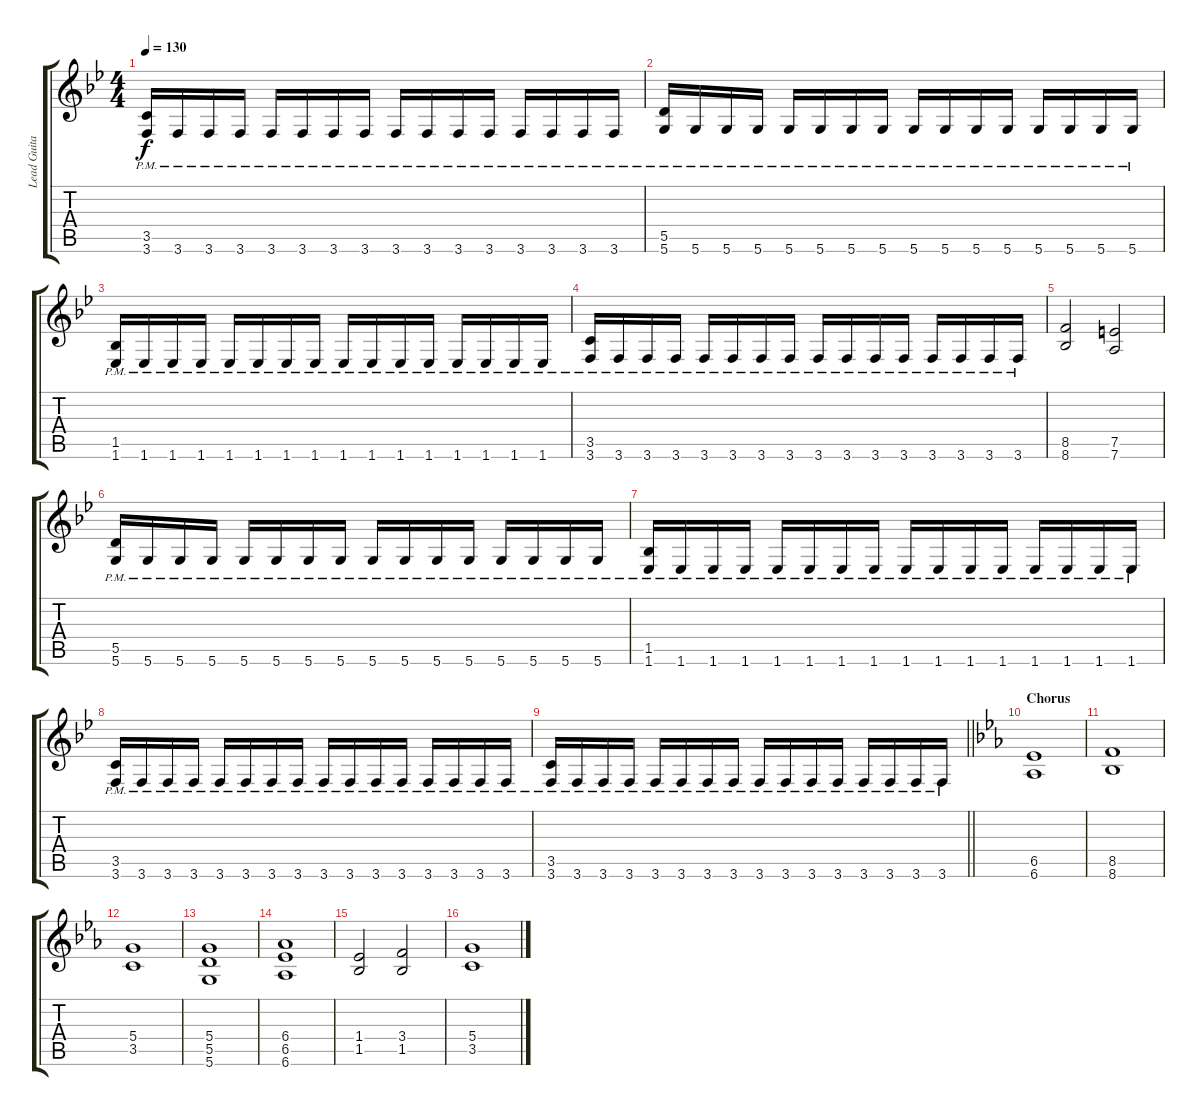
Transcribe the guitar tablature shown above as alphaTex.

\track ("Lead Guitar" "Lead Guita") {instrument distortionguitar}
\staff {score tabs}
\tuning (E4 B3 G3 D3 A2 D2) {hide}
\ts (4 4)
\tempo 130
\clef g2
\ks gminor
(3.5{pm} 3.6{pm}).16{dy f} 3.6{pm}.16 3.6{pm}.16 3.6{pm}.16 3.6{pm}.16 3.6{pm}.16 3.6{pm}.16 3.6{pm}.16 3.6{pm}.16 3.6{pm}.16 3.6{pm}.16 3.6{pm}.16 3.6{pm}.16 3.6{pm}.16 3.6{pm}.16 3.6{pm}.16 |
(5.5{pm} 5.6{pm}).16 5.6{pm}.16 5.6{pm}.16 5.6{pm}.16 5.6{pm}.16 5.6{pm}.16 5.6{pm}.16 5.6{pm}.16 5.6{pm}.16 5.6{pm}.16 5.6{pm}.16 5.6{pm}.16 5.6{pm}.16 5.6{pm}.16 5.6{pm}.16 5.6{pm}.16 |
(1.5{pm} 1.6{pm}).16 1.6{pm}.16 1.6{pm}.16 1.6{pm}.16 1.6{pm}.16 1.6{pm}.16 1.6{pm}.16 1.6{pm}.16 1.6{pm}.16 1.6{pm}.16 1.6{pm}.16 1.6{pm}.16 1.6{pm}.16 1.6{pm}.16 1.6{pm}.16 1.6{pm}.16 |
(3.5{pm} 3.6{pm}).16 3.6{pm}.16 3.6{pm}.16 3.6{pm}.16 3.6{pm}.16 3.6{pm}.16 3.6{pm}.16 3.6{pm}.16 3.6{pm}.16 3.6{pm}.16 3.6{pm}.16 3.6{pm}.16 3.6{pm}.16 3.6{pm}.16 3.6{pm}.16 3.6{pm}.16 |
(8.5 8.6).2 (7.5 7.6).2 |
(5.5{pm} 5.6{pm}).16 5.6{pm}.16 5.6{pm}.16 5.6{pm}.16 5.6{pm}.16 5.6{pm}.16 5.6{pm}.16 5.6{pm}.16 5.6{pm}.16 5.6{pm}.16 5.6{pm}.16 5.6{pm}.16 5.6{pm}.16 5.6{pm}.16 5.6{pm}.16 5.6{pm}.16 |
(1.5{pm} 1.6{pm}).16 1.6{pm}.16 1.6{pm}.16 1.6{pm}.16 1.6{pm}.16 1.6{pm}.16 1.6{pm}.16 1.6{pm}.16 1.6{pm}.16 1.6{pm}.16 1.6{pm}.16 1.6{pm}.16 1.6{pm}.16 1.6{pm}.16 1.6{pm}.16 1.6{pm}.16 |
(3.5{pm} 3.6{pm}).16 3.6{pm}.16 3.6{pm}.16 3.6{pm}.16 3.6{pm}.16 3.6{pm}.16 3.6{pm}.16 3.6{pm}.16 3.6{pm}.16 3.6{pm}.16 3.6{pm}.16 3.6{pm}.16 3.6{pm}.16 3.6{pm}.16 3.6{pm}.16 3.6{pm}.16 |
\barLineRight lightlight
(3.5{pm} 3.6{pm}).16 3.6{pm}.16 3.6{pm}.16 3.6{pm}.16 3.6{pm}.16 3.6{pm}.16 3.6{pm}.16 3.6{pm}.16 3.6{pm}.16 3.6{pm}.16 3.6{pm}.16 3.6{pm}.16 3.6{pm}.16 3.6{pm}.16 3.6{pm}.16 3.6{pm}.16 |
\section ("" "Chorus")
\ks cminor
(6.5 6.6).1 |
(8.5 8.6).1 |
(5.4 3.5).1 |
(5.4 5.5 5.6).1 |
(6.4 6.5 6.6).1 |
(1.4 1.5).2 (3.4 1.5).2 |
(5.4 3.5).1
